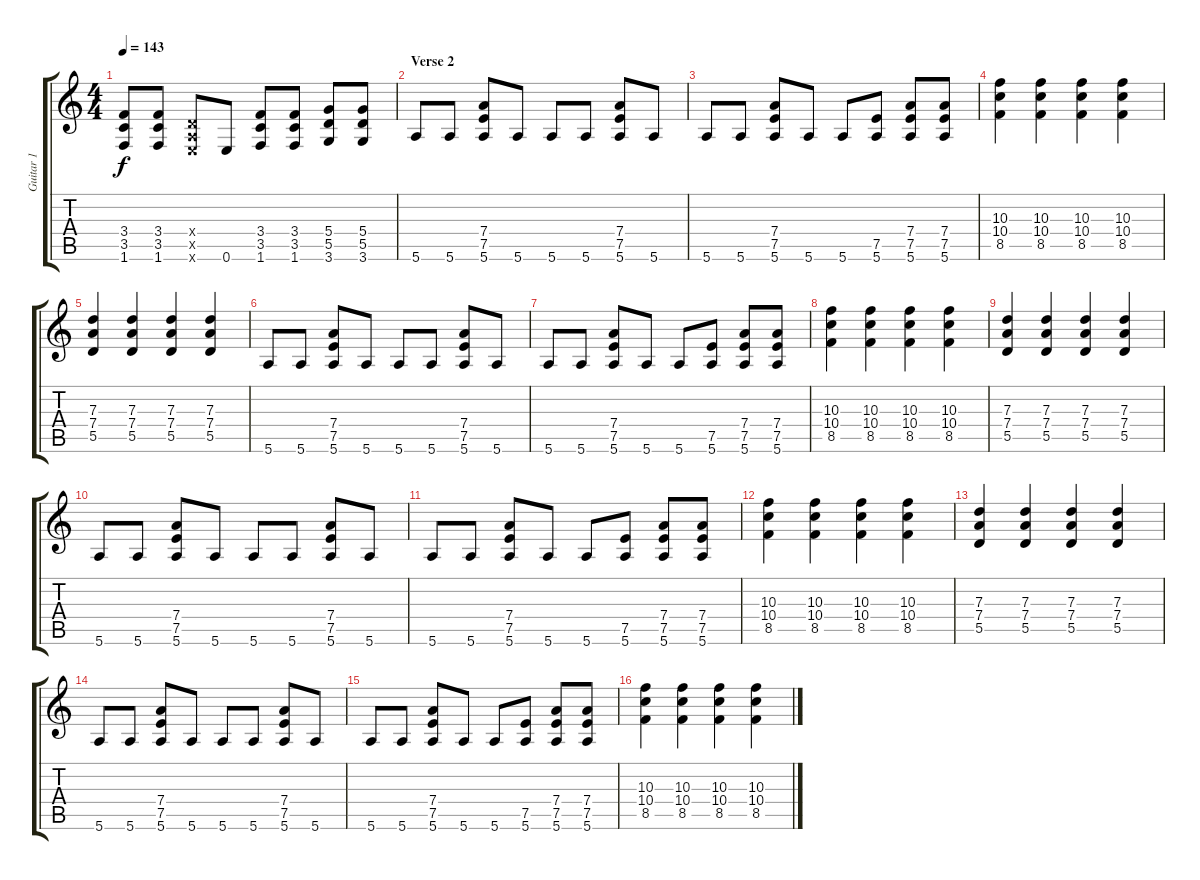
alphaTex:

\track ("Guitar 1" "Guitar 1") {instrument overdrivenguitar}
\staff {score tabs}
\tuning (E4 B3 G3 D3 A2 E2) {hide}
\ts (4 4)
\tempo 143
\clef g2
\ks c
(3.4 3.5 1.6).8{dy f} (3.4 3.5 1.6).8 (0.4{x} 0.5{x} 0.6{x}).8 0.6.8 (3.4 3.5 1.6).8 (3.4 3.5 1.6).8 (5.4 5.5 3.6).8 (5.4 5.5 3.6).8 |
\section ("" "Verse 2")
5.6.8 5.6.8 (7.4 7.5 5.6).8 5.6.8 5.6.8 5.6.8 (7.4 7.5 5.6).8 5.6.8 |
5.6.8 5.6.8 (7.4 7.5 5.6).8 5.6.8 5.6.8 (7.5 5.6).8 (7.4 7.5 5.6).8 (7.4 7.5 5.6).8 |
(10.3 10.4 8.5).4 (10.3 10.4 8.5).4 (10.3 10.4 8.5).4 (10.3 10.4 8.5).4 |
(7.3 7.4 5.5).4 (7.3 7.4 5.5).4 (7.3 7.4 5.5).4 (7.3 7.4 5.5).4 |
5.6.8 5.6.8 (7.4 7.5 5.6).8 5.6.8 5.6.8 5.6.8 (7.4 7.5 5.6).8 5.6.8 |
5.6.8 5.6.8 (7.4 7.5 5.6).8 5.6.8 5.6.8 (7.5 5.6).8 (7.4 7.5 5.6).8 (7.4 7.5 5.6).8 |
(10.3 10.4 8.5).4 (10.3 10.4 8.5).4 (10.3 10.4 8.5).4 (10.3 10.4 8.5).4 |
(7.3 7.4 5.5).4 (7.3 7.4 5.5).4 (7.3 7.4 5.5).4 (7.3 7.4 5.5).4 |
5.6.8 5.6.8 (7.4 7.5 5.6).8 5.6.8 5.6.8 5.6.8 (7.4 7.5 5.6).8 5.6.8 |
5.6.8 5.6.8 (7.4 7.5 5.6).8 5.6.8 5.6.8 (7.5 5.6).8 (7.4 7.5 5.6).8 (7.4 7.5 5.6).8 |
(10.3 10.4 8.5).4 (10.3 10.4 8.5).4 (10.3 10.4 8.5).4 (10.3 10.4 8.5).4 |
(7.3 7.4 5.5).4 (7.3 7.4 5.5).4 (7.3 7.4 5.5).4 (7.3 7.4 5.5).4 |
5.6.8 5.6.8 (7.4 7.5 5.6).8 5.6.8 5.6.8 5.6.8 (7.4 7.5 5.6).8 5.6.8 |
5.6.8 5.6.8 (7.4 7.5 5.6).8 5.6.8 5.6.8 (7.5 5.6).8 (7.4 7.5 5.6).8 (7.4 7.5 5.6).8 |
(10.3 10.4 8.5).4 (10.3 10.4 8.5).4 (10.3 10.4 8.5).4 (10.3 10.4 8.5).4
